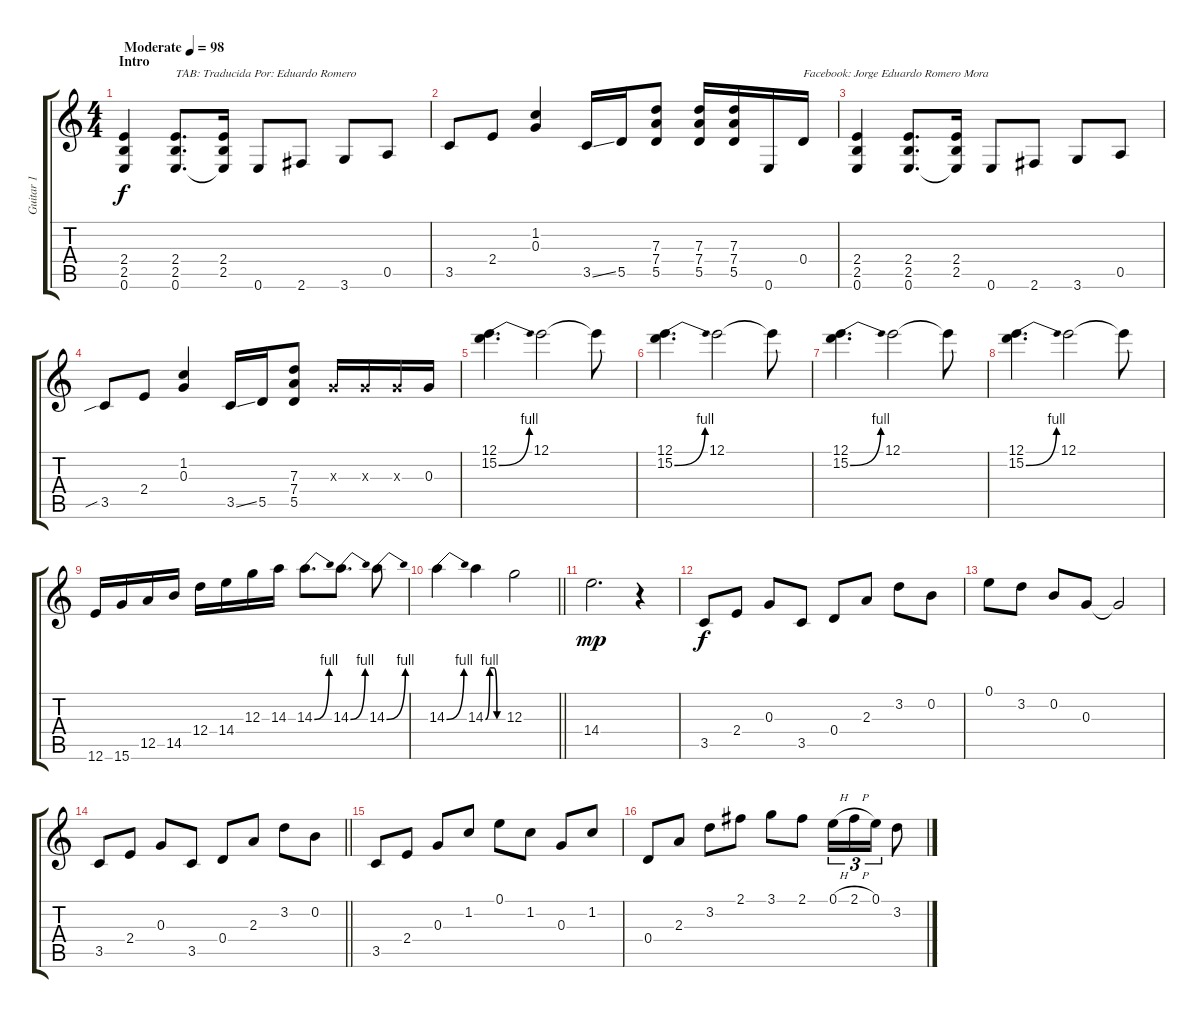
\track ("Guitar 1" "Guitar 1") {instrument overdrivenguitar}
\staff {score tabs}
\tuning (E4 B3 G3 D3 A2 E2) {hide}
\ts (4 4)
\section ("" "Intro")
\tempo (98 "Moderate")
\clef g2
\ks c
(2.4 2.5 0.6).4{dy f instrument overdrivenguitar} (2.4 2.5 0.6).8{d txt "TAB: Traducida Por: Eduardo Romero"} (2.4 2.5 0.6{t}).16 0.6.8 2.6.8 3.6.8 0.5.8 |
3.5.8{txt ""} 2.4.8 (1.2 0.3).4 3.5{ss}.16 5.5.16 (7.3 7.4 5.5).8 (7.3 7.4 5.5).16 (7.3 7.4 5.5).16 0.6.16 0.4.16{txt "Facebook: Jorge Eduardo Romero Mora"} |
(2.4 2.5 0.6).4 (2.4 2.5 0.6).8{d} (2.4 2.5 0.6{t}).16 0.6.8 2.6.8 3.6.8 0.5.8 |
3.5{sib}.8 2.4.8 (1.2 0.3).4 3.5{ss}.16 5.5.16 (7.3 7.4 5.5).8 0.3{x}.16 0.3{x}.16 0.3{x}.16 0.3.16 |
(12.1 15.2{be (bend 0 0 60 4)}).4{d} 12.1.2 12.1{t}.8 |
(12.1 15.2{be (bend 0 0 60 4)}).4{d} 12.1.2 12.1{t}.8 |
(12.1 15.2{be (bend 0 0 60 4)}).4{d} 12.1.2 12.1{t}.8 |
(12.1 15.2{be (bend 0 0 60 4)}).4{d} 12.1.2 12.1{t}.8 |
12.6.16 15.6.16 12.5.16 14.5.16 12.4.16 14.4.16 12.3.16 14.3.16 14.3{be (bend 0 0 60 4)}.8{d} 14.3{be (bend 0 0 60 4)}.8{d} 14.3{be (bend 0 0 60 4)}.8 |
\barLineRight lightlight
14.3{be (bend 0 0 60 4)}.4 14.3{be (custom 0 0 15 4 30 4 40 0 60 0)}.4 12.3.2 |
\section ("" "")
14.4.2{d dy mp} r.4 |
3.5.8{dy f instrument acousticguitarsteel} 2.4.8 0.3.8 3.5.8 0.4.8 2.3.8 3.2.8 0.2.8 |
0.1.8 3.2.8 0.2.8 0.3.8 0.3{t}.2 |
\barLineRight lightlight
3.5.8 2.4.8 0.3.8 3.5.8 0.4.8 2.3.8 3.2.8 0.2.8 |
\section ("" "")
3.5.8 2.4.8 0.3.8 1.2.8 0.1.8 1.2.8 0.3.8 1.2.8 |
0.4.8 2.3.8 3.2.8 2.1.8 3.1.8 2.1.8 0.1{h}.16{tu (3 2)} 2.1{h}.16{tu (3 2)} 0.1.16{tu (3 2)} 3.2.8
